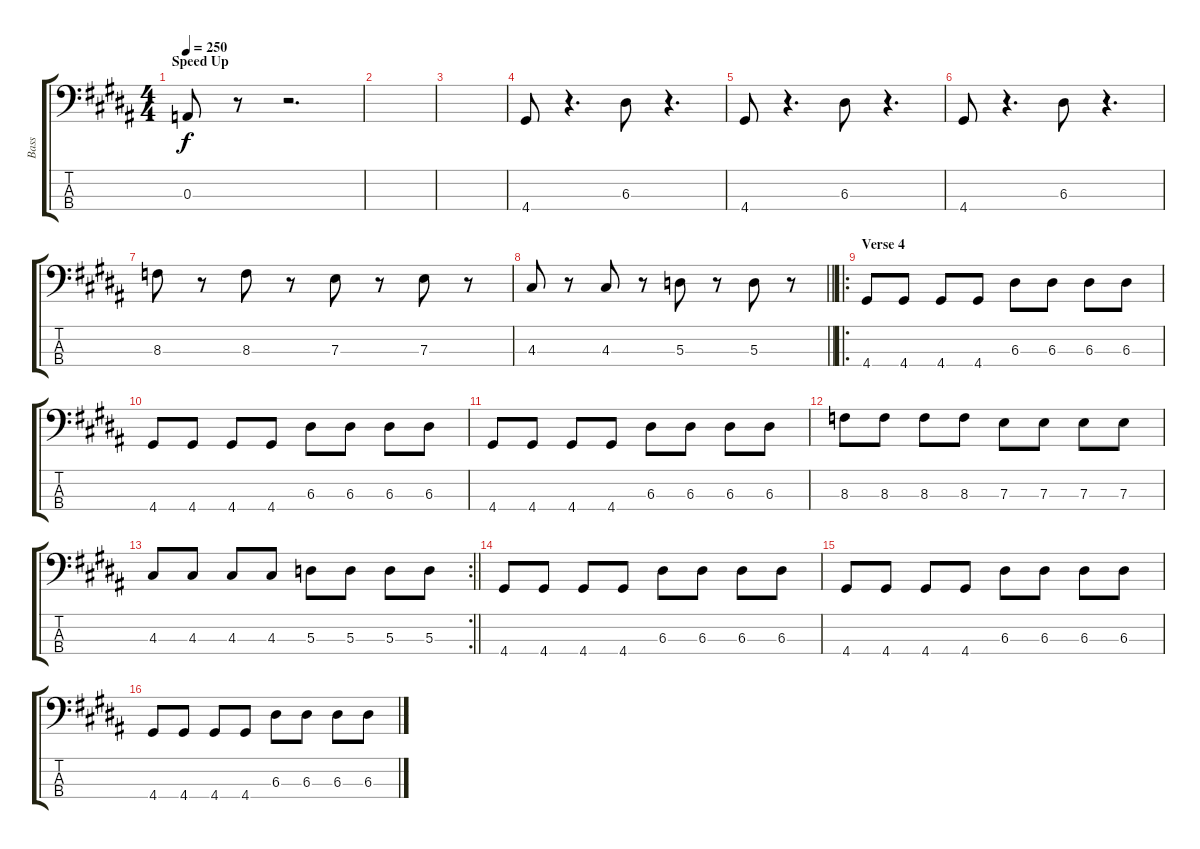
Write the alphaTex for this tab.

\track ("Bass" "Bass") {instrument electricbassfinger}
\staff {score tabs}
\tuning (G2 D2 A1 E1) {hide}
\ts (4 4)
\section ("" "Speed Up")
\tempo 250
\clef f4
\ks b
0.3.8{dy f} r.8 r.2{d} |
\ks g#minor
|
\ks b
|
\ks g#minor
4.4.8 r.4{d} 6.3.8 r.4{d} |
\ks b
4.4.8 r.4{d} 6.3.8 r.4{d} |
\ks g#minor
4.4.8 r.4{d} 6.3.8 r.4{d} |
\ks b
8.3.8 r.8 8.3.8 r.8 7.3.8 r.8 7.3.8 r.8 |
\barLineRight lightlight
\ks g#minor
4.3.8 r.8 4.3.8 r.8 5.3.8 r.8 5.3.8 r.8 |
\ro
\section ("" "Verse 4")
4.4.8 4.4.8 4.4.8 4.4.8 6.3.8 6.3.8 6.3.8 6.3.8 |
\ks b
4.4.8 4.4.8 4.4.8 4.4.8 6.3.8 6.3.8 6.3.8 6.3.8 |
\ks g#minor
4.4.8 4.4.8 4.4.8 4.4.8 6.3.8 6.3.8 6.3.8 6.3.8 |
\ks b
8.3.8 8.3.8 8.3.8 8.3.8 7.3.8 7.3.8 7.3.8 7.3.8 |
\rc 2
\barLineRight lightlight
\ks g#minor
4.3.8 4.3.8 4.3.8 4.3.8 5.3.8 5.3.8 5.3.8 5.3.8 |
4.4.8 4.4.8 4.4.8 4.4.8 6.3.8 6.3.8 6.3.8 6.3.8 |
\ks b
4.4.8 4.4.8 4.4.8 4.4.8 6.3.8 6.3.8 6.3.8 6.3.8 |
\ks g#minor
4.4.8 4.4.8 4.4.8 4.4.8 6.3.8 6.3.8 6.3.8 6.3.8
